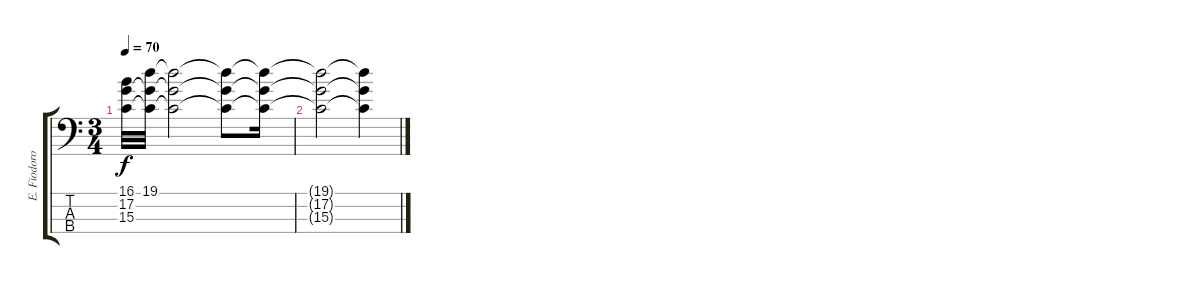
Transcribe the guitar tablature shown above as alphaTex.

\track ("E. Fiodorov - Bass" "E. Fiodoro") {instrument electricbassfinger}
\staff {score tabs}
\tuning (G2 D2 A1 E1) {hide}
\ts (3 4)
\tempo 70
\clef f4
\ks c
(16.1 17.2 15.3).32{dy f} (19.1 17.2{t} 15.3{t}).32 (19.1{t} 17.2{t} 15.3{t}).2 (19.1{t} 17.2{t} 15.3{t}).8 (19.1{t} 17.2{t} 15.3{t}).16 |
(19.1{t} 17.2{t} 15.3{t}).2{volume 0} (19.1{t} 17.2{t} 15.3{t}).4
